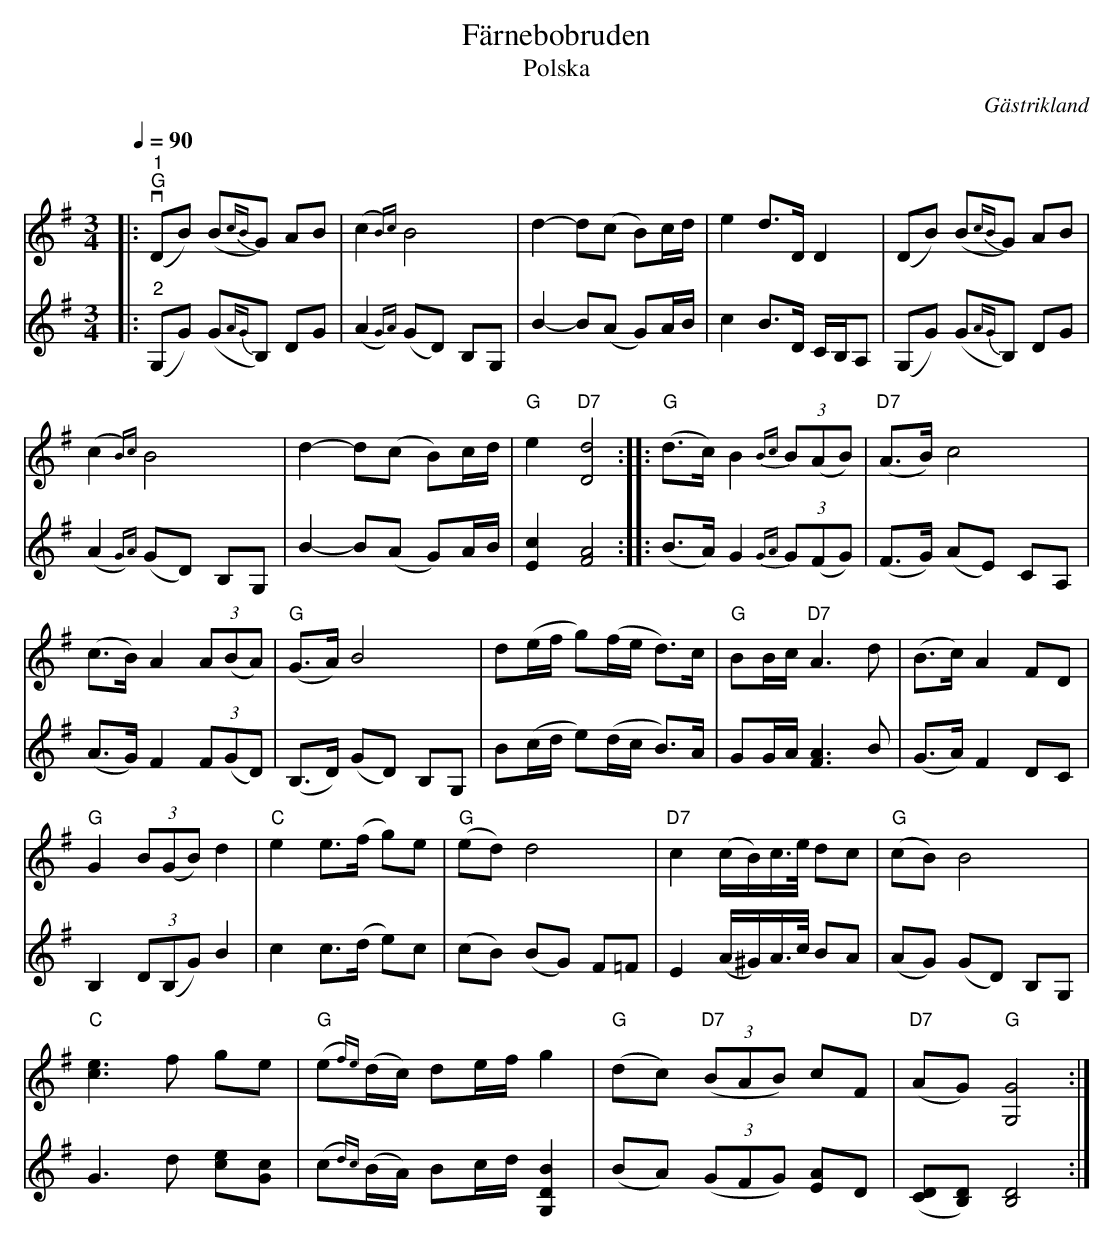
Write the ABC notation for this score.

X:1
T:Färnebobruden
T:Polska
O:Gästrikland
L:1/8
Q:1/4=90
M:3/4
K:G
V:1
|:"^1"v"G" (DB) (B{cB}G) AB | (c2{B)c} B4 | d2- d(c B)c/d/ | e2 d>D D2 | (DB) (B{cB}G) AB |
(c2{B)c} B4 | d2- d(c B)c/d/ |"G" e2"D7" [Dd]4 ::"G" (d>c) B2{Bc} (3B(AB) |"D7" (A>B) c4 |
(c>B) A2 (3A(BA) | "G" (G>A) B4 | d(e/f/ g)(f/e/ d>)c |"G" BB/c/"D7" A3 d | (B>c) A2 FD |
"G" G2 (3B(GB) d2 |"C" e2 e>(f g)e |"G" (ed) d4 |"D7" c2 (c/B/)c/>e/ dc |"G" (cB) B4 |
"C" [ce]3 f ge | "G" (e{f)e}(d/c/) de/f/ g2 |"G" (dc)"D7" (3(BAB) cF | "D7" (AG) "G"[G,G]4 :|
V:2
|:"^2" (G,G) (G{AG}B,) DG | (A2{G)A} (GD) B,G, | B2- B(A G)A/B/ | c2 B>D C/B,/A, |
(G,G) (G{AG}B,) DG | (A2{G)A} (GD) B,G, | B2- B(A G)A/B/ | [Ec]2 [FA]4 :: (B>A) G2{GA} (3G(FG) |
(F>G) (AE) CA, | (A>G) F2 (3F(GD) | (B,>D) (GD) B,G, | B(c/d/ e)(d/c/ B>)A | GG/A/ [FA]3 B |
(G>A) F2 DC | B,2 (3D(B,G) B2 | c2 c>(d e)c | (cB) (BG) F=F | E2 (A/^G/)A/>c/ BA |
(AG) (GD) B,G, | G3 d [ce][Gc] | (c{d)c}(B/A/) Bc/d/ [G,DB]2 | (BA) (3(GFG) [EA]D |
([CD][B,D]) [B,D]4 :|
